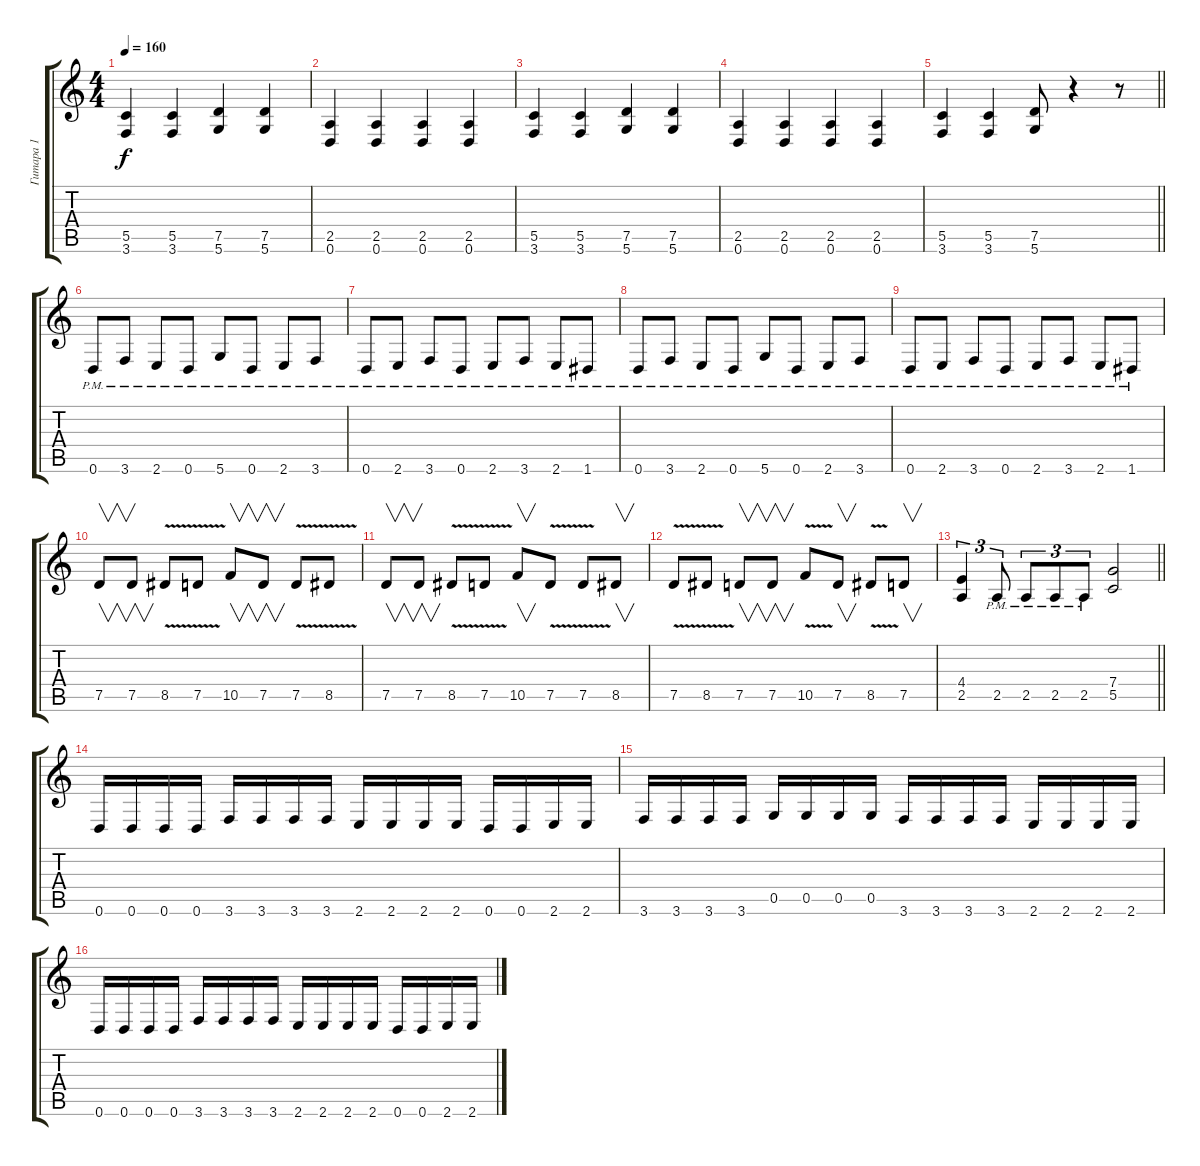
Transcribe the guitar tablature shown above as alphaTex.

\track ("Гитара 1" "Гитара 1") {instrument distortionguitar}
\staff {score tabs}
\tuning (D4 A3 F3 C3 G2 D2) {hide}
\ts (4 4)
\tempo 160
\clef g2
\ks c
(5.5 3.6).4{dy f} (5.5 3.6).4 (7.5 5.6).4 (7.5 5.6).4 |
(2.5 0.6).4 (2.5 0.6).4 (2.5 0.6).4 (2.5 0.6).4 |
(5.5 3.6).4 (5.5 3.6).4 (7.5 5.6).4 (7.5 5.6).4 |
(2.5 0.6).4 (2.5 0.6).4 (2.5 0.6).4 (2.5 0.6).4 |
\barLineRight lightlight
(5.5 3.6).4 (5.5 3.6).4 (7.5 5.6).8 r.4 r.8 |
\section ("" "")
0.6{pm}.8 3.6{pm}.8 2.6{pm}.8 0.6{pm}.8 5.6{pm}.8 0.6{pm}.8 2.6{pm}.8 3.6{pm}.8 |
0.6{pm}.8 2.6{pm}.8 3.6{pm}.8 0.6{pm}.8 2.6{pm}.8 3.6{pm}.8 2.6{pm}.8 1.6{pm}.8 |
0.6{pm}.8 3.6{pm}.8 2.6{pm}.8 0.6{pm}.8 5.6{pm}.8 0.6{pm}.8 2.6{pm}.8 3.6{pm}.8 |
0.6{pm}.8 2.6{pm}.8 3.6{pm}.8 0.6{pm}.8 2.6{pm}.8 3.6{pm}.8 2.6{pm}.8 1.6{pm}.8 |
7.5.8{v} 7.5.8{v} 8.5{v}.8 7.5{v}.8 10.5.8{v} 7.5.8{v} 7.5{v}.8 8.5{v}.8 |
7.5.8{v} 7.5.8{v} 8.5{v}.8 7.5{v}.8 10.5.8{v} 7.5{v}.8 7.5{v}.8 8.5.8{v} |
7.5{v}.8 8.5{v}.8 7.5.8{v} 7.5.8{v} 10.5{v}.8 7.5.8{v} 8.5{v}.8 7.5.8{v} |
\barLineRight lightlight
(4.4 2.5).4{tu (3 2)} 2.5{pm}.8{tu (3 2)} 2.5{pm}.8{tu (3 2)} 2.5{pm}.8{tu (3 2)} 2.5{pm}.8{tu (3 2)} (7.4 5.5).2 |
\section ("" "")
0.6.16 0.6.16 0.6.16 0.6.16 3.6.16 3.6.16 3.6.16 3.6.16 2.6.16 2.6.16 2.6.16 2.6.16 0.6.16 0.6.16 2.6.16 2.6.16 |
3.6.16 3.6.16 3.6.16 3.6.16 0.5.16 0.5.16 0.5.16 0.5.16 3.6.16 3.6.16 3.6.16 3.6.16 2.6.16 2.6.16 2.6.16 2.6.16 |
0.6.16 0.6.16 0.6.16 0.6.16 3.6.16 3.6.16 3.6.16 3.6.16 2.6.16 2.6.16 2.6.16 2.6.16 0.6.16 0.6.16 2.6.16 2.6.16
